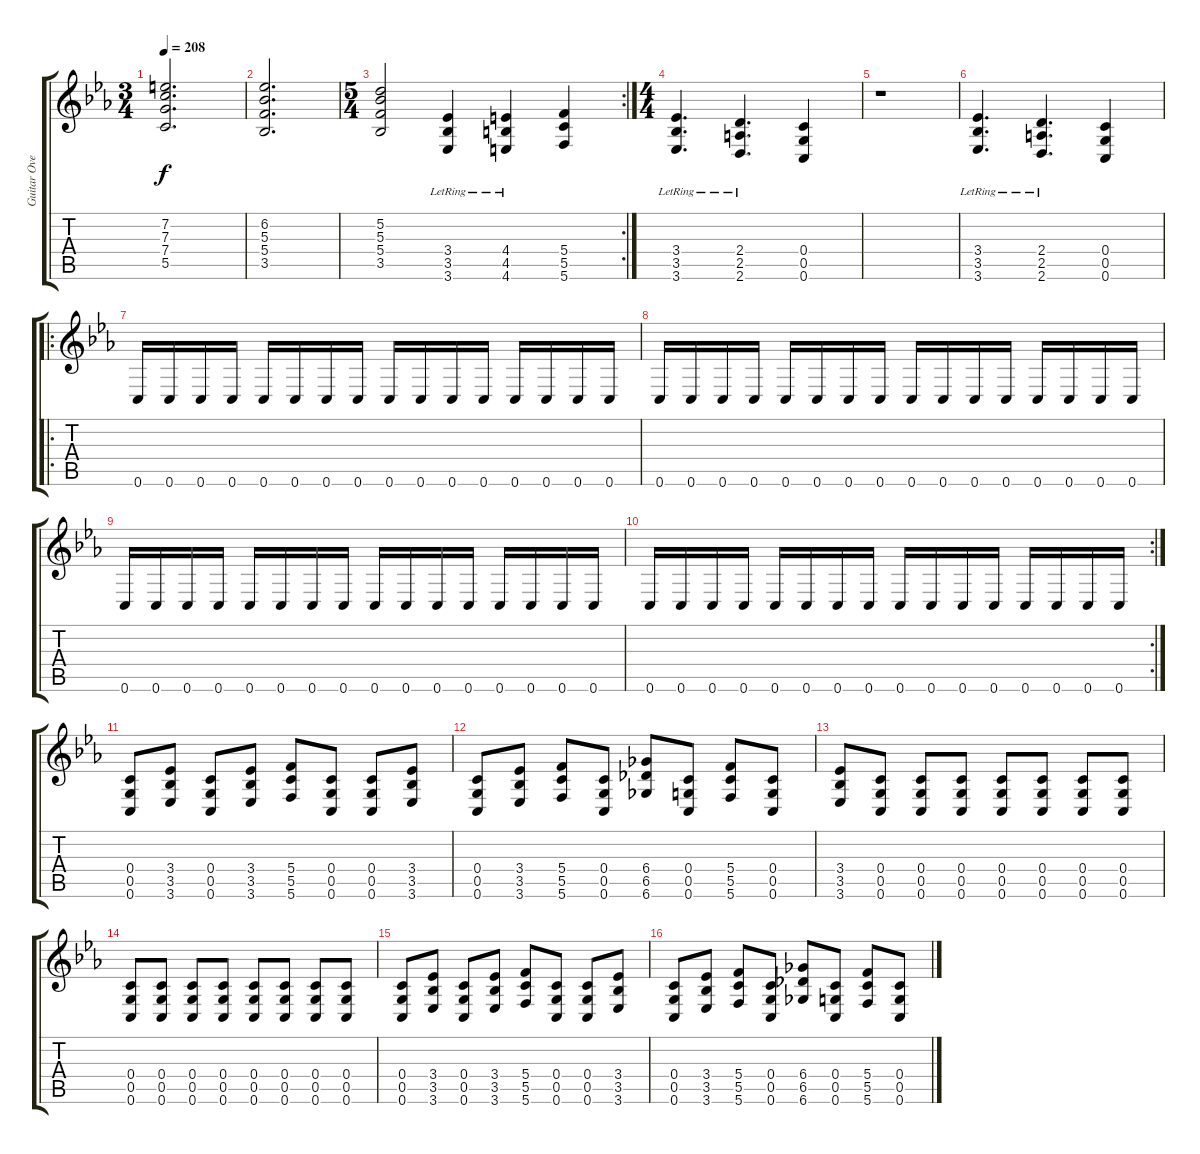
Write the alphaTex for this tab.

\track ("Guitar Overdubs" "Guitar Ove") {instrument overdrivenguitar}
\staff {score tabs}
\tuning (D4 A3 F3 C3 G2 C2) {hide}
\ts (3 4)
\tempo 208
\clef g2
\ks cminor
(7.2 7.3 7.4 5.5).2{d dy f} |
(6.2 5.3 5.4 3.5).2{d} |
\rc 2
\ts (5 4)
(5.2 5.3 5.4 3.5).2 (3.4{lr} 3.5{lr} 3.6{lr}).4 (4.4{lr} 4.5{lr} 4.6{lr}).4 (5.4 5.5 5.6).4 |
\ts (4 4)
(3.4{lr} 3.5{lr} 3.6{lr}).4{d} (2.4{lr} 2.5{lr} 2.6{lr}).4{d} (0.4 0.5 0.6).4 |
r.1 |
(3.4{lr} 3.5{lr} 3.6{lr}).4{d} (2.4{lr} 2.5{lr} 2.6{lr}).4{d} (0.4 0.5 0.6).4 |
\ro
0.6.16{volume 11} 0.6.16 0.6.16 0.6.16 0.6.16 0.6.16 0.6.16 0.6.16 0.6.16 0.6.16 0.6.16 0.6.16 0.6.16 0.6.16 0.6.16 0.6.16 |
0.6.16 0.6.16 0.6.16 0.6.16 0.6.16 0.6.16 0.6.16 0.6.16 0.6.16 0.6.16 0.6.16 0.6.16 0.6.16 0.6.16 0.6.16 0.6.16 |
0.6.16 0.6.16 0.6.16 0.6.16 0.6.16 0.6.16 0.6.16 0.6.16 0.6.16 0.6.16 0.6.16 0.6.16 0.6.16 0.6.16 0.6.16 0.6.16 |
\rc 2
0.6.16 0.6.16 0.6.16 0.6.16 0.6.16 0.6.16 0.6.16 0.6.16 0.6.16 0.6.16 0.6.16 0.6.16 0.6.16 0.6.16 0.6.16 0.6.16 |
(0.4 0.5 0.6).8 (3.4 3.5 3.6).8 (0.4 0.5 0.6).8 (3.4 3.5 3.6).8 (5.4 5.5 5.6).8 (0.4 0.5 0.6).8 (0.4 0.5 0.6).8 (3.4 3.5 3.6).8 |
(0.4 0.5 0.6).8 (3.4 3.5 3.6).8 (5.4 5.5 5.6).8 (0.4 0.5 0.6).8 (6.4 6.5 6.6).8 (0.4 0.5 0.6).8 (5.4 5.5 5.6).8 (0.4 0.5 0.6).8 |
(3.4 3.5 3.6).8 (0.4 0.5 0.6).8 (0.4 0.5 0.6).8 (0.4 0.5 0.6).8 (0.4 0.5 0.6).8 (0.4 0.5 0.6).8 (0.4 0.5 0.6).8 (0.4 0.5 0.6).8 |
(0.4 0.5 0.6).8 (0.4 0.5 0.6).8 (0.4 0.5 0.6).8 (0.4 0.5 0.6).8 (0.4 0.5 0.6).8 (0.4 0.5 0.6).8 (0.4 0.5 0.6).8 (0.4 0.5 0.6).8 |
(0.4 0.5 0.6).8 (3.4 3.5 3.6).8 (0.4 0.5 0.6).8 (3.4 3.5 3.6).8 (5.4 5.5 5.6).8 (0.4 0.5 0.6).8 (0.4 0.5 0.6).8 (3.4 3.5 3.6).8 |
(0.4 0.5 0.6).8 (3.4 3.5 3.6).8 (5.4 5.5 5.6).8 (0.4 0.5 0.6).8 (6.4 6.5 6.6).8 (0.4 0.5 0.6).8 (5.4 5.5 5.6).8 (0.4 0.5 0.6).8
